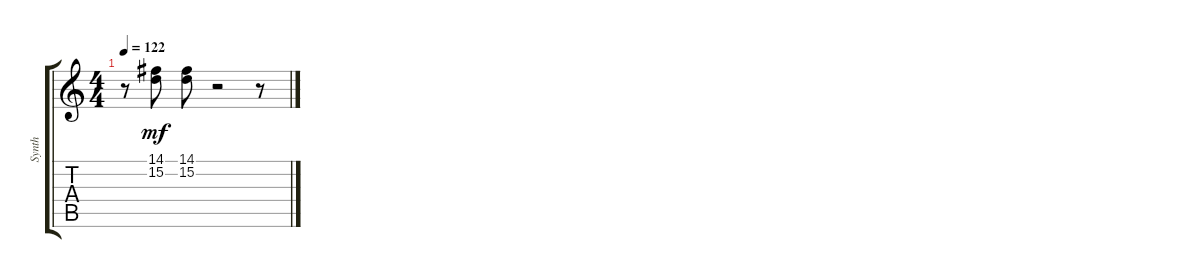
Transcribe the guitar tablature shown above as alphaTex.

\track ("Synth" "Synth") {instrument synthbrass1}
\staff {score tabs}
\tuning (E4 B3 G3 D3 A2 E2) {hide}
\ts (4 4)
\tempo 122
\clef g2
\ks c
r.8{dy f} (14.1 15.2).8{dy mf} (14.1 15.2).8 r.2 r.8
